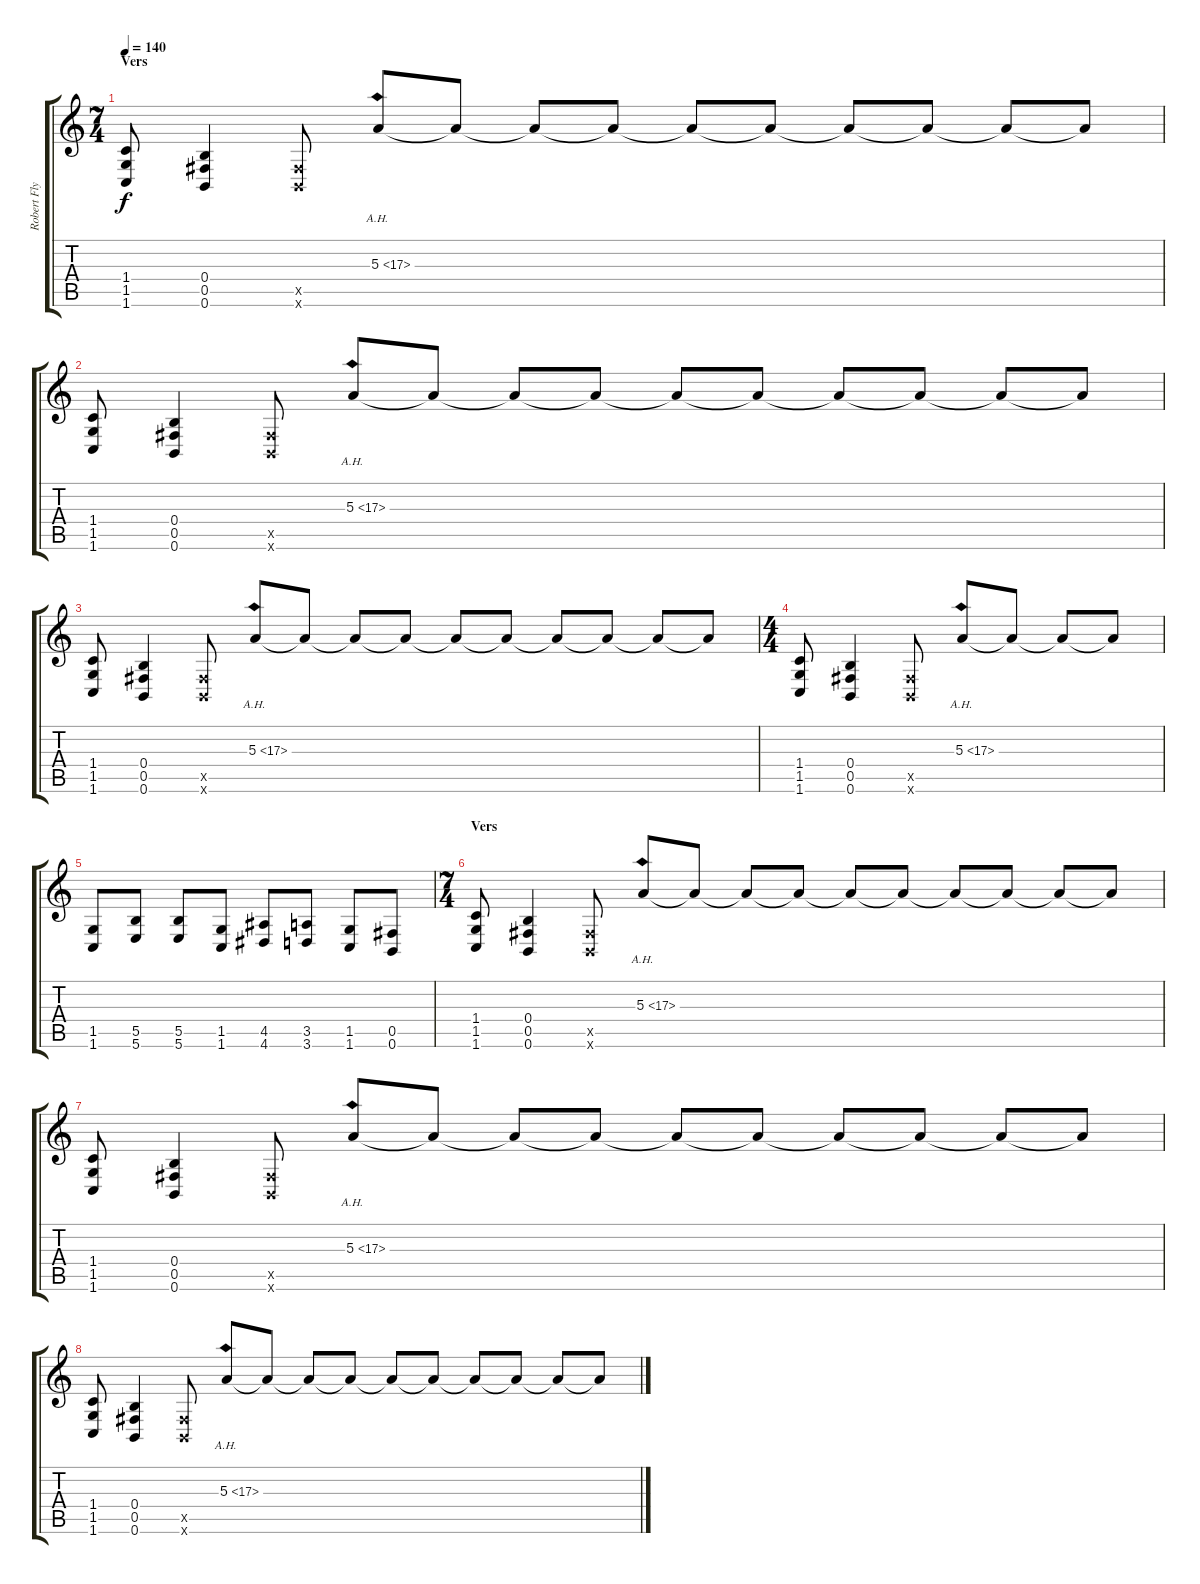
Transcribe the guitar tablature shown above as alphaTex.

\track ("Robert Flynn" "Robert Fly") {instrument distortionguitar}
\staff {score tabs}
\tuning (Db4 Ab3 E3 B2 Gb2 B1) {hide}
\ts (7 4)
\section ("" "Vers")
\tempo 140
\clef g2
\ks c
(1.4 1.5 1.6).8{dy f} (0.4 0.5 0.6).4 (0.5{x} 0.6{x}).8 5.3{ah 12}.8 5.3{t}.8 5.3{t}.8 5.3{t}.8 5.3{t}.8 5.3{t}.8 5.3{t}.8 5.3{t}.8 5.3{t}.8 5.3{t}.8 |
(1.4 1.5 1.6).8 (0.4 0.5 0.6).4 (0.5{x} 0.6{x}).8 5.3{ah 12}.8 5.3{t}.8 5.3{t}.8 5.3{t}.8 5.3{t}.8 5.3{t}.8 5.3{t}.8 5.3{t}.8 5.3{t}.8 5.3{t}.8 |
(1.4 1.5 1.6).8 (0.4 0.5 0.6).4 (0.5{x} 0.6{x}).8 5.3{ah 12}.8 5.3{t}.8 5.3{t}.8 5.3{t}.8 5.3{t}.8 5.3{t}.8 5.3{t}.8 5.3{t}.8 5.3{t}.8 5.3{t}.8 |
\ts (4 4)
(1.4 1.5 1.6).8 (0.4 0.5 0.6).4 (0.5{x} 0.6{x}).8 5.3{ah 12}.8 5.3{t}.8 5.3{t}.8 5.3{t}.8 |
(1.5 1.6).8 (5.5 5.6).8 (5.5 5.6).8 (1.5 1.6).8 (4.5 4.6).8 (3.5 3.6).8 (1.5 1.6).8 (0.5 0.6).8 |
\ts (7 4)
\section ("" "Vers")
(1.4 1.5 1.6).8 (0.4 0.5 0.6).4 (0.5{x} 0.6{x}).8 5.3{ah 12}.8 5.3{t}.8 5.3{t}.8 5.3{t}.8 5.3{t}.8 5.3{t}.8 5.3{t}.8 5.3{t}.8 5.3{t}.8 5.3{t}.8 |
(1.4 1.5 1.6).8 (0.4 0.5 0.6).4 (0.5{x} 0.6{x}).8 5.3{ah 12}.8 5.3{t}.8 5.3{t}.8 5.3{t}.8 5.3{t}.8 5.3{t}.8 5.3{t}.8 5.3{t}.8 5.3{t}.8 5.3{t}.8 |
(1.4 1.5 1.6).8 (0.4 0.5 0.6).4 (0.5{x} 0.6{x}).8 5.3{ah 12}.8 5.3{t}.8 5.3{t}.8 5.3{t}.8 5.3{t}.8 5.3{t}.8 5.3{t}.8 5.3{t}.8 5.3{t}.8 5.3{t}.8
